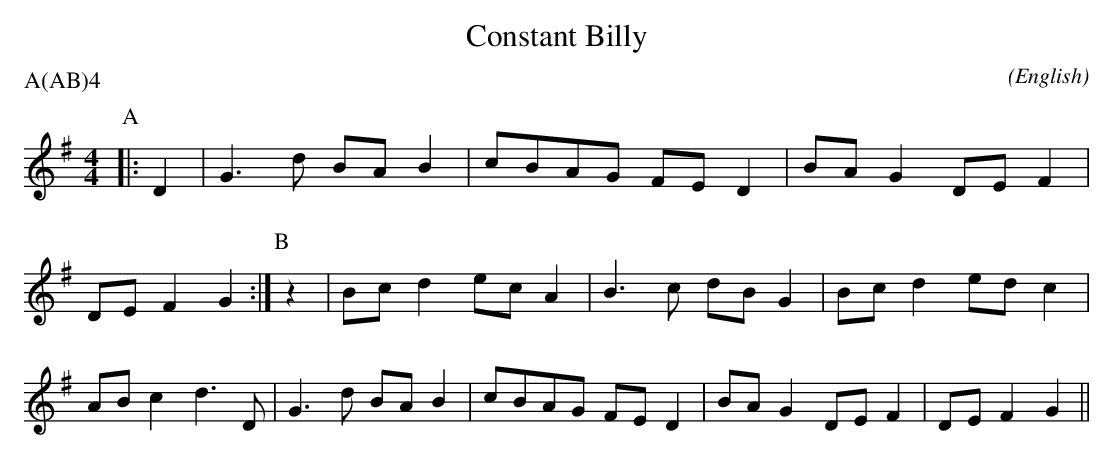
X:1
T:Constant Billy
M:4/4
C:
O:English
P:A(AB)4
K:G
L:1/8
P:A
|: D2 | G3d        BA B2 | cBAG       FE D2 | BA G2 DE F2 | DE F2 G2         :|\
P:B
   z2 | Bc  d2     ec A2 | B3c        dB G2 | Bc d2 ed c2 | AB c2 d3D        |\
	G3d        BA B2 | cBAG       FE D2 | BA G2 DE F2 | DE F2 G2         ||
